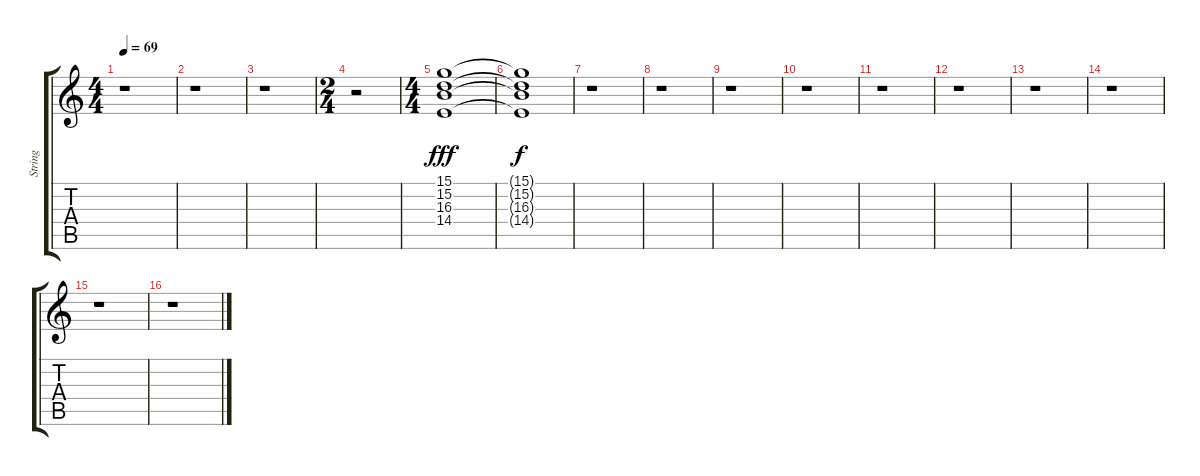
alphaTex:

\track ("String" "String") {instrument stringensemble1}
\staff {score tabs}
\tuning (E4 B3 G3 D3 A2 E2) {hide}
\ts (4 4)
\tempo 69
\clef g2
\ks c
r.1{dy f} |
r.1 |
r.1 |
\ts (2 4)
r.2 |
\ts (4 4)
(15.1 15.2 16.3 14.4).1{dy fff} |
(15.1{t} 15.2{t} 16.3{t} 14.4{t}).1{dy f} |
r.1 |
r.1 |
r.1 |
r.1 |
r.1 |
r.1 |
r.1 |
r.1 |
r.1 |
r.1
